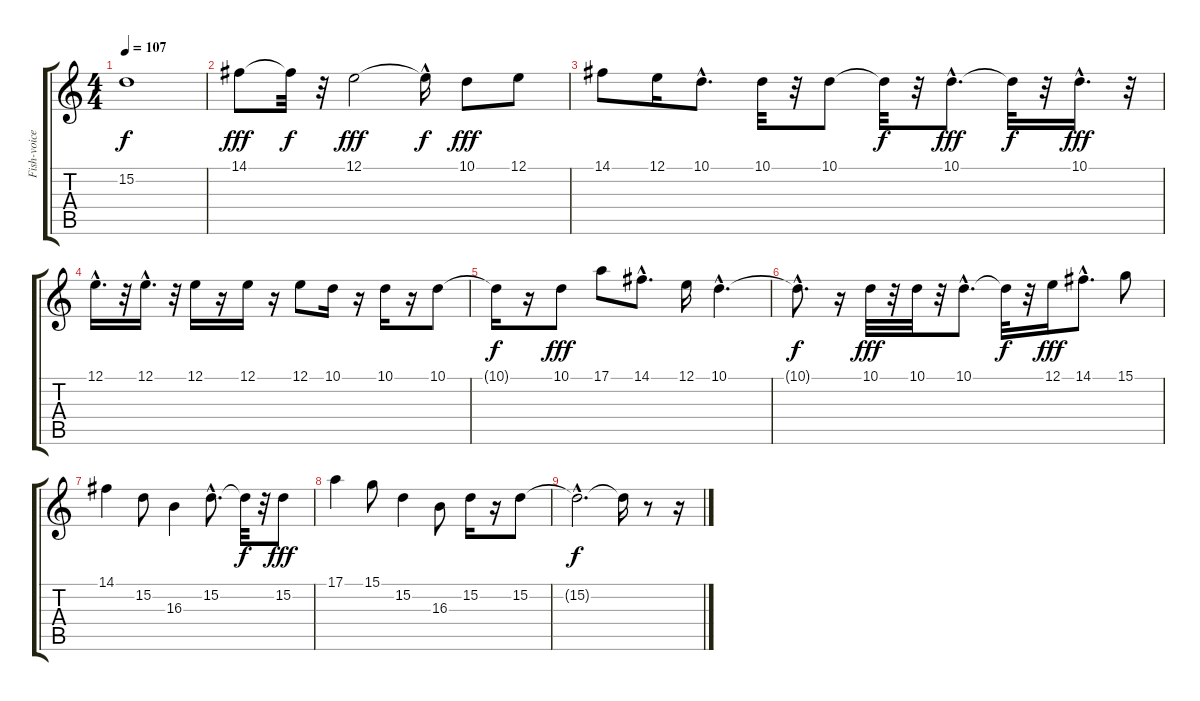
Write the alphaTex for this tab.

\track ("Fish-voice" "Fish-voice") {instrument electricgrandpiano}
\staff {score tabs}
\tuning (E4 B3 G3 D3 A2 E2) {hide}
\ts (4 4)
\tempo 107
\clef g2
\ks c
15.2{t}.1{dy f} |
14.1.8{dy fff} 14.1{t}.32{dy f} r.32 12.1.2{dy fff} 12.1{hac t}.16{dy f} 10.1.8{dy fff} 12.1.8 |
14.1.8 12.1.16 10.1{hac}.8{d} 10.1.32 r.32 10.1.8 10.1{t}.32{dy f} r.32 10.1{hac}.8{d dy fff} 10.1{t}.32{dy f} r.32 10.1{hac}.16{d dy fff} r.32 |
12.1{hac}.16{d} r.32 12.1{hac}.16{d} r.32 12.1.16 r.16 12.1.16 r.16 12.1.8 10.1.16 r.16 10.1.16 r.16 10.1.8 |
10.1{t}.16{dy f} r.16 10.1.8{dy fff} 17.1.8 14.1{hac}.8{d} 12.1.16 10.1{hac}.4{d} |
10.1{hac t}.8{d dy f} r.16 10.1.32{dy fff} r.32 10.1.32 r.32 10.1{hac}.8{d} 10.1{t}.32{dy f} r.32 12.1.16{dy fff} 14.1{hac}.8{d} 15.1.8 |
14.1.4 15.2.8 16.3.4 15.2{hac}.8{d} 15.2{t}.32{dy f} r.32 15.2.8{dy fff} |
17.1.4 15.1.8 15.2.4 16.3.8 15.2.16 r.16 15.2.8 |
15.2{hac t}.2{d dy f} 15.2{t}.16 r.8 r.16
